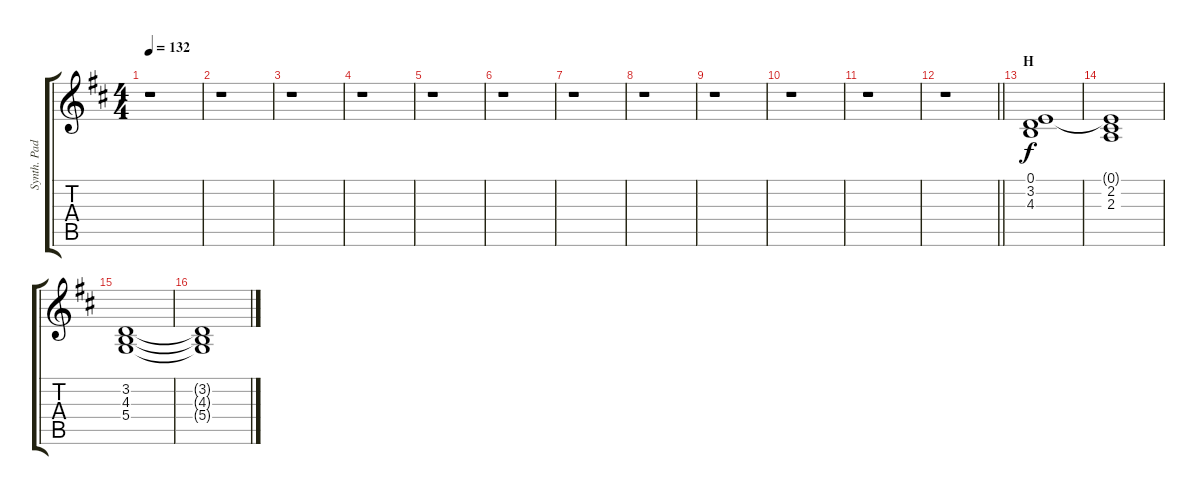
\track ("Synth. Pad I" "Synth. Pad") {instrument lead2sawtooth}
\staff {score tabs}
\tuning (E4 B3 G3 D3 A2 E2) {hide}
\ts (4 4)
\tempo 132
\clef g2
\ks d
r.1{dy f} |
r.1 |
r.1 |
r.1 |
r.1 |
r.1 |
r.1 |
r.1 |
r.1 |
r.1 |
r.1 |
\barLineRight lightlight
r.1 |
\section ("" "H")
(0.1 3.2 4.3).1 |
(0.1{t} 2.2 2.3).1 |
(3.2 4.3 5.4).1 |
(3.2{t} 4.3{t} 5.4{t}).1
